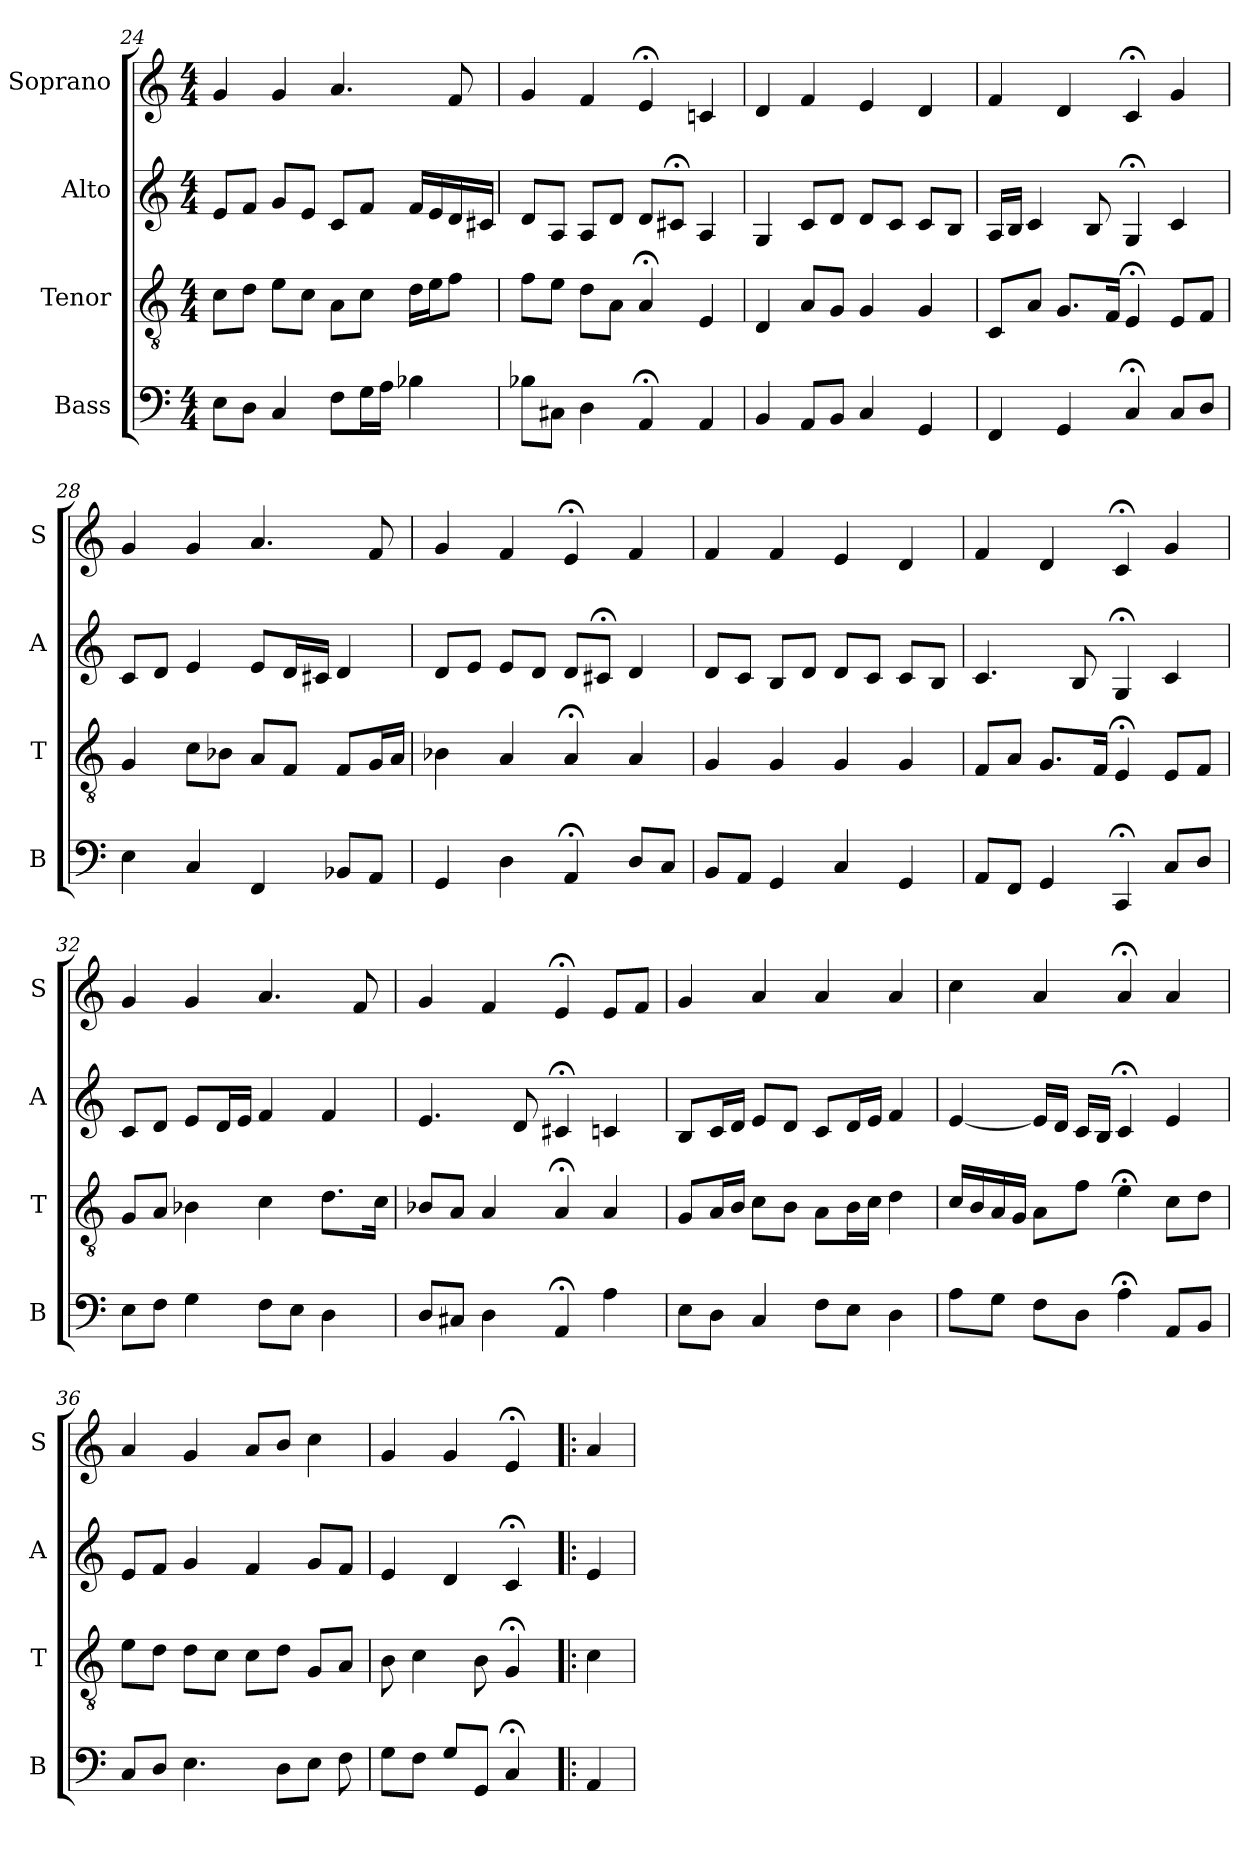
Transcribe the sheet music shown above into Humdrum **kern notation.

**kern	**kern	**kern	**kern
*part4	*part3	*part2	*part1
*staff4	*staff3	*staff2	*staff1
*I"Bass	*I"Tenor	*I"Alto	*I"Soprano
*I'B	*I'T	*I'A	*I'S
*clefF4	*clefGv2	*clefG2	*clefG2
*k[]	*k[]	*k[]	*k[]
*M4/4	*M4/4	*M4/4	*M4/4
=24	=24	=24	=24
8E\L	8c\L	8e/L	4g/
8D\J	8d\J	8f/J	.
4C/	8e\L	8g/L	4g/
.	8c\J	8e/J	.
8F\L	8A\L	8c/L	4.a/
16G\L	8c\J	8f/J	.
16A\JJ	.	.	.
4B-X\	16d\LL	16f/LL	.
.	16e\J	16e/	.
.	8f\J	16d/	8f/
.	.	16c#X/JJ	.
=25	=25	=25	=25
8B-X\L	8f\L	8d/L	4g/
8C#X\J	8e\J	8A/J	.
4D\	8d\L	8A/L	4f/
.	8A\J	8d/J	.
4AA;</	4A;</	8d/L	4e;</
.	.	8c#X;</J	.
4AA/	4E/	4A/	4cn/
=26	=26	=26	=26
4BB/	4D/	4G/	4d/
8AA/L	8A/L	8c/L	4f/
8BB/J	8G/J	8d/J	.
4C/	4G/	8d/L	4e/
.	.	8c/J	.
4GG/	4G/	8c/L	4d/
.	.	8B/J	.
=27	=27	=27	=27
4FF/	8C/L	16A/LL	4f/
.	.	16B/JJ	.
.	8A/J	4c/	.
4GG/	8.G/L	.	4d/
.	.	8B/	.
.	16F/Jk	.	.
4C;</	4E;</	4G;</	4c;</
8C/L	8E/L	4c/	4g/
8D/J	8F/J	.	.
=28	=28	=28	=28
4E\	4G/	8c/L	4g/
.	.	8d/J	.
4C/	8c\L	4e/	4g/
.	8B-X\J	.	.
4FF/	8A/L	8e/L	4.a/
.	8F/J	16d/L	.
.	.	16c#X/JJ	.
8BB-X/L	8F/L	4d/	.
8AA/J	16G/L	.	8f/
.	16A/JJ	.	.
=29	=29	=29	=29
4GG/	4B-X\	8d/L	4g/
.	.	8e/J	.
4D\	4A/	8e/L	4f/
.	.	8d/J	.
4AA;</	4A;</	8d/L	4e;</
.	.	8c#X;</J	.
8D/L	4A/	4d/	4f/
8C/J	.	.	.
=30	=30	=30	=30
8BB/L	4G/	8d/L	4f/
8AA/J	.	8c/J	.
4GG/	4G/	8B/L	4f/
.	.	8d/J	.
4C/	4G/	8d/L	4e/
.	.	8c/J	.
4GG/	4G/	8c/L	4d/
.	.	8B/J	.
=31	=31	=31	=31
8AA/L	8F/L	4.c/	4f/
8FF/J	8A/J	.	.
4GG/	8.G/L	.	4d/
.	.	8B/	.
.	16F/Jk	.	.
4CC;</	4E;</	4G;</	4c;</
8C/L	8E/L	4c/	4g/
8D/J	8F/J	.	.
=32	=32	=32	=32
8E\L	8G/L	8c/L	4g/
8F\J	8A/J	8d/J	.
4G\	4B-X\	8e/L	4g/
.	.	16d/L	.
.	.	16e/JJ	.
8F\L	4c\	4f/	4.a/
8E\J	.	.	.
4D\	8.d\L	4f/	.
.	.	.	8f/
.	16c\Jk	.	.
=33	=33	=33	=33
8D/L	8B-X/L	4.e/	4g/
8C#X/J	8A/J	.	.
4D\	4A/	.	4f/
.	.	8d/	.
4AA;</	4A;</	4c#X;</	4e;</
4A\	4A/	4cn/	8e/L
.	.	.	8f/J
=34	=34	=34	=34
8E\L	8G/L	8B/L	4g/
8D\J	16A/L	16c/L	.
.	16B/JJ	16d/JJ	.
4C/	8c\L	8e/L	4a/
.	8B\J	8d/J	.
8F\L	8A\L	8c/L	4a/
8E\J	16B\L	16d/L	.
.	16c\JJ	16e/JJ	.
4D\	4d\	4f/	4a/
=35	=35	=35	=35
8A\L	16c/LL	[4e/	4cc\
.	16B/	.	.
8G\J	16A/	.	.
.	16G/JJ	.	.
8F\L	8A\L	16e/LL]	4a/
.	.	16d/JJ	.
8D\J	8f\J	16c/LL	.
.	.	16B/JJ	.
4A;<\	4e;<\	4c;</	4a;</
8AA/L	8c\L	4e/	4a/
8BB/J	8d\J	.	.
=36	=36	=36	=36
8C/L	8e\L	8e/L	4a/
8D/J	8d\J	8f/J	.
4.E\	8d\L	4g/	4g/
.	8c\J	.	.
.	8c\L	4f/	8a/L
8D\L	8d\J	.	8b/J
8E\J	8G/L	8g/L	4cc\
8F\	8A/J	8f/J	.
=37	=37	=37	=37
8G\L	8B\	4e/	4g/
8F\J	4c\	.	.
8G/L	.	4d/	4g/
8GG/J	8B\	.	.
4C;</	4G;</	4c;</	4e;</
=37b!|:	=37b!|:	=37b!|:	=37b!|:
4AA/	4c\	4e/	4a/
=	=	=	=
*-	*-	*-	*-
